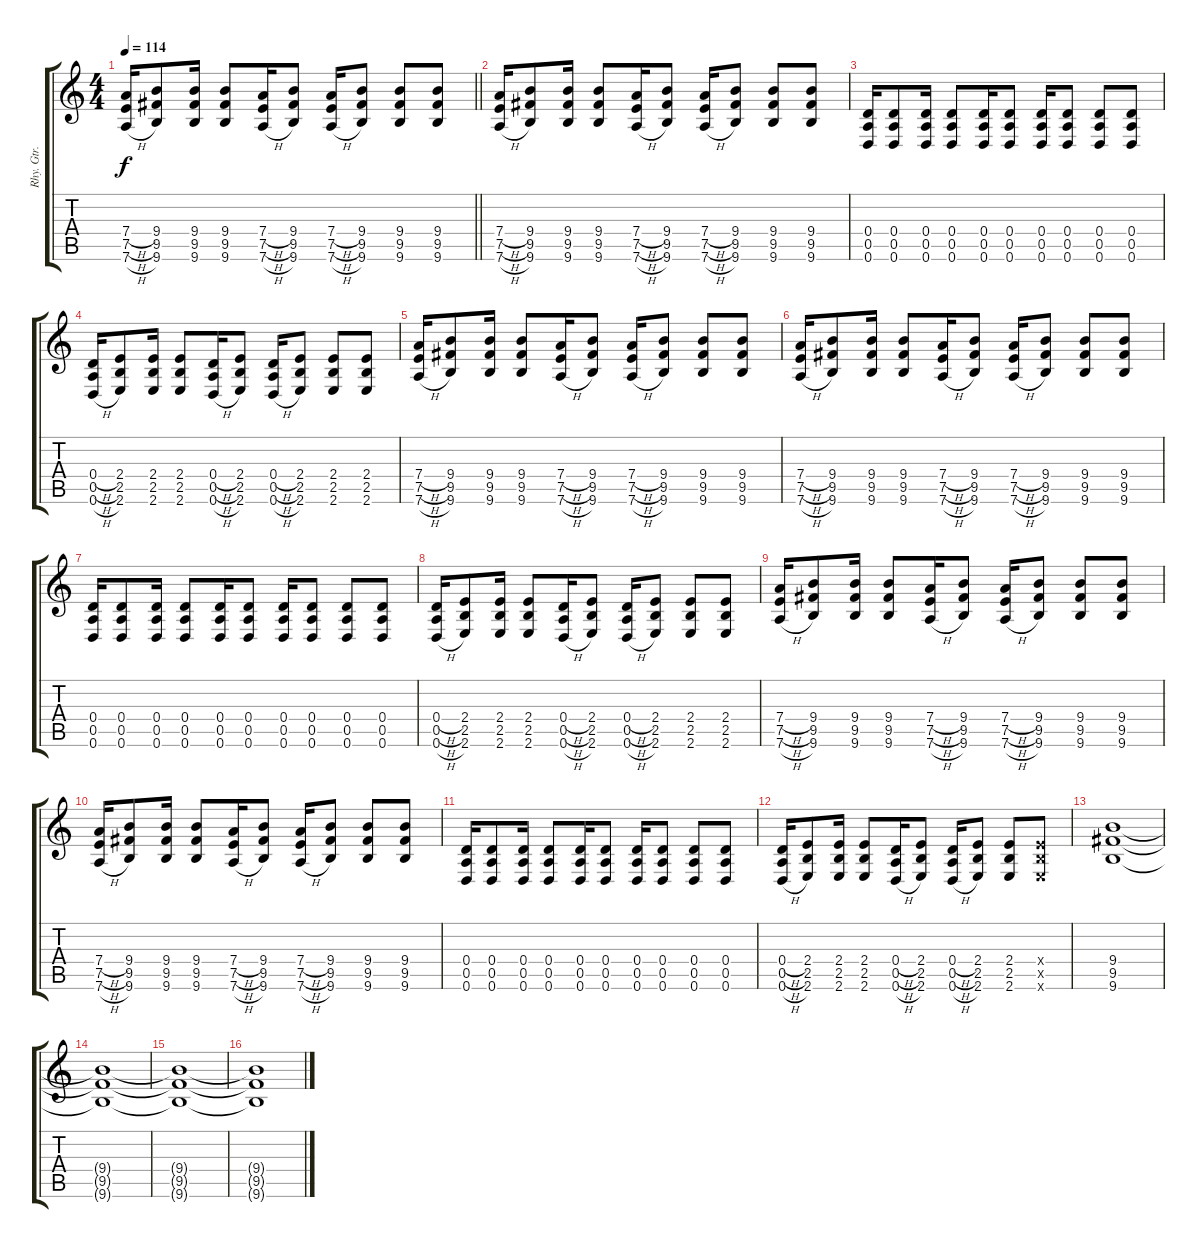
\track ("Rhy. Gtr. 2" "Rhy. Gtr. ") {instrument distortionguitar}
\staff {score tabs}
\tuning (E4 B3 G3 D3 A2 D2) {hide}
\ts (4 4)
\tempo 114
\clef g2
\barLineRight lightlight
\ks c
(7.4{h} 7.5{h} 7.6{h}).16{dy f} (9.4 9.5 9.6).8 (9.4 9.5 9.6).16 (9.4 9.5 9.6).8 (7.4{h} 7.5{h} 7.6{h}).16 (9.4 9.5 9.6).8 (7.4{h} 7.5{h} 7.6{h}).16 (9.4 9.5 9.6).8 (9.4 9.5 9.6).8 (9.4 9.5 9.6).8 |
\section ("" "")
(7.4{h} 7.5{h} 7.6{h}).16 (9.4 9.5 9.6).8 (9.4 9.5 9.6).16 (9.4 9.5 9.6).8 (7.4{h} 7.5{h} 7.6{h}).16 (9.4 9.5 9.6).8 (7.4{h} 7.5{h} 7.6{h}).16 (9.4 9.5 9.6).8 (9.4 9.5 9.6).8 (9.4 9.5 9.6).8 |
(0.4 0.5 0.6).16 (0.4 0.5 0.6).8 (0.4 0.5 0.6).16 (0.4 0.5 0.6).8 (0.4 0.5 0.6).16 (0.4 0.5 0.6).8 (0.4 0.5 0.6).16 (0.4 0.5 0.6).8 (0.4 0.5 0.6).8 (0.4 0.5 0.6).8 |
(0.4{h} 0.5{h} 0.6{h}).16 (2.4 2.5 2.6).8 (2.4 2.5 2.6).16 (2.4 2.5 2.6).8 (0.4{h} 0.5{h} 0.6{h}).16 (2.4 2.5 2.6).8 (0.4{h} 0.5{h} 0.6{h}).16 (2.4 2.5 2.6).8 (2.4 2.5 2.6).8 (2.4 2.5 2.6).8 |
(7.4{h} 7.5{h} 7.6{h}).16 (9.4 9.5 9.6).8 (9.4 9.5 9.6).16 (9.4 9.5 9.6).8 (7.4{h} 7.5{h} 7.6{h}).16 (9.4 9.5 9.6).8 (7.4{h} 7.5{h} 7.6{h}).16 (9.4 9.5 9.6).8 (9.4 9.5 9.6).8 (9.4 9.5 9.6).8 |
(7.4{h} 7.5{h} 7.6{h}).16 (9.4 9.5 9.6).8 (9.4 9.5 9.6).16 (9.4 9.5 9.6).8 (7.4{h} 7.5{h} 7.6{h}).16 (9.4 9.5 9.6).8 (7.4{h} 7.5{h} 7.6{h}).16 (9.4 9.5 9.6).8 (9.4 9.5 9.6).8 (9.4 9.5 9.6).8 |
(0.4 0.5 0.6).16 (0.4 0.5 0.6).8 (0.4 0.5 0.6).16 (0.4 0.5 0.6).8 (0.4 0.5 0.6).16 (0.4 0.5 0.6).8 (0.4 0.5 0.6).16 (0.4 0.5 0.6).8 (0.4 0.5 0.6).8 (0.4 0.5 0.6).8 |
(0.4{h} 0.5{h} 0.6{h}).16 (2.4 2.5 2.6).8 (2.4 2.5 2.6).16 (2.4 2.5 2.6).8 (0.4{h} 0.5{h} 0.6{h}).16 (2.4 2.5 2.6).8 (0.4{h} 0.5{h} 0.6{h}).16 (2.4 2.5 2.6).8 (2.4 2.5 2.6).8 (2.4 2.5 2.6).8 |
(7.4{h} 7.5{h} 7.6{h}).16 (9.4 9.5 9.6).8 (9.4 9.5 9.6).16 (9.4 9.5 9.6).8 (7.4{h} 7.5{h} 7.6{h}).16 (9.4 9.5 9.6).8 (7.4{h} 7.5{h} 7.6{h}).16 (9.4 9.5 9.6).8 (9.4 9.5 9.6).8 (9.4 9.5 9.6).8 |
(7.4{h} 7.5{h} 7.6{h}).16 (9.4 9.5 9.6).8 (9.4 9.5 9.6).16 (9.4 9.5 9.6).8 (7.4{h} 7.5{h} 7.6{h}).16 (9.4 9.5 9.6).8 (7.4{h} 7.5{h} 7.6{h}).16 (9.4 9.5 9.6).8 (9.4 9.5 9.6).8 (9.4 9.5 9.6).8 |
(0.4 0.5 0.6).16 (0.4 0.5 0.6).8 (0.4 0.5 0.6).16 (0.4 0.5 0.6).8 (0.4 0.5 0.6).16 (0.4 0.5 0.6).8 (0.4 0.5 0.6).16 (0.4 0.5 0.6).8 (0.4 0.5 0.6).8 (0.4 0.5 0.6).8 |
(0.4{h} 0.5{h} 0.6{h}).16 (2.4 2.5 2.6).8 (2.4 2.5 2.6).16 (2.4 2.5 2.6).8 (0.4{h} 0.5{h} 0.6{h}).16 (2.4 2.5 2.6).8 (0.4{h} 0.5{h} 0.6{h}).16 (2.4 2.5 2.6).8 (2.4 2.5 2.6).8 (2.4{x} 2.5{x} 2.6{x}).8 |
(9.4 9.5 9.6).1 |
(9.4{t} 9.5{t} 9.6{t}).1 |
(9.4{t} 9.5{t} 9.6{t}).1 |
(9.4{t} 9.5{t} 9.6{t}).1
